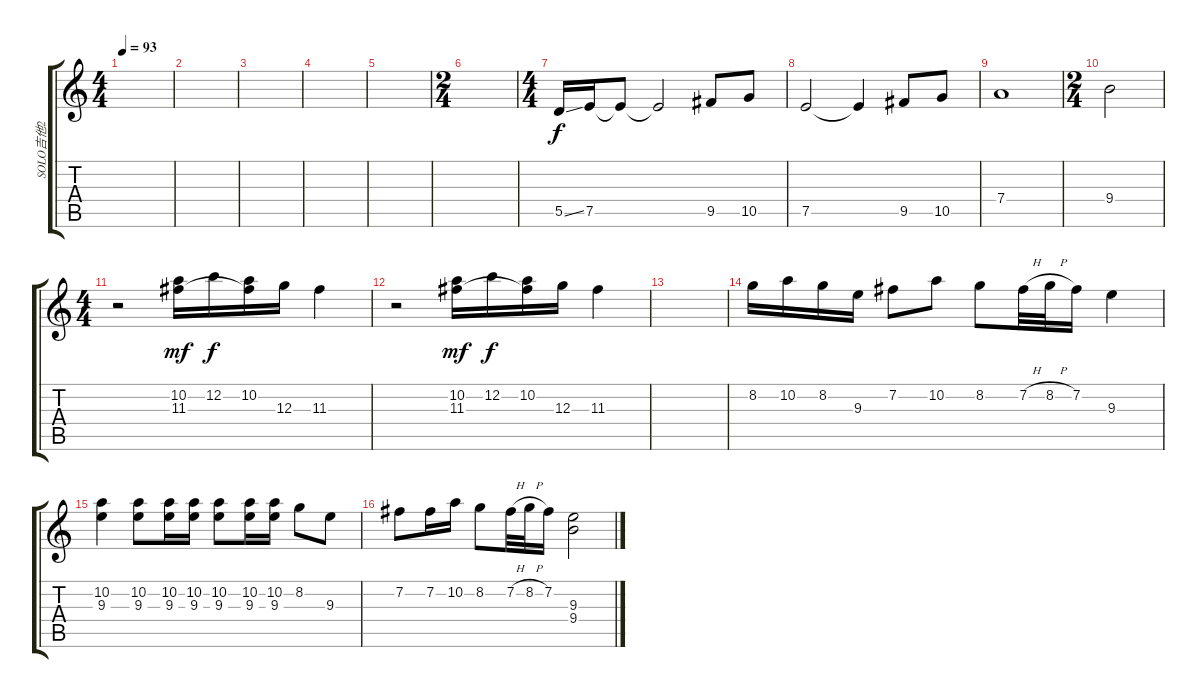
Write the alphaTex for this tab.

\track ("SOLO吉他2" "SOLO吉他2") {instrument overdrivenguitar}
\staff {score tabs}
\tuning (E4 B3 G3 D3 A2 E2) {hide}
\ts (4 4)
\tempo 93
\clef g2
\ks c
|
|
|
|
|
\ts (2 4)
|
\ts (4 4)
5.5{ss}.16{volume 14} 7.5.16 7.5{t}.8 7.5{t}.2 9.5.8 10.5.8 |
7.5.2 7.5{t}.4 9.5.8 10.5.8 |
7.4.1 |
\ts (2 4)
9.4.2 |
\ts (4 4)
r.2 (10.2 11.3).16{dy mf} 12.2.16{dy f} (10.2 11.3{t}).16 12.3.16 11.3.4 |
r.2 (10.2 11.3).16{dy mf} 12.2.16{dy f} (10.2 11.3{t}).16 12.3.16 11.3.4 |
|
8.2.16 10.2.16 8.2.16 9.3.16 7.2.8 10.2.8 8.2.8 7.2{h}.32 8.2{h}.32 7.2.16 9.3.4 |
(10.2 9.3).4 (10.2 9.3).8 (10.2 9.3).16 (10.2 9.3).16 (10.2 9.3).8 (10.2 9.3).16 (10.2 9.3).16 8.2.8 9.3.8 |
7.2.8 7.2.16 10.2.16 8.2.8 7.2{h}.32 8.2{h}.32 7.2.16 (9.3 9.4).2
